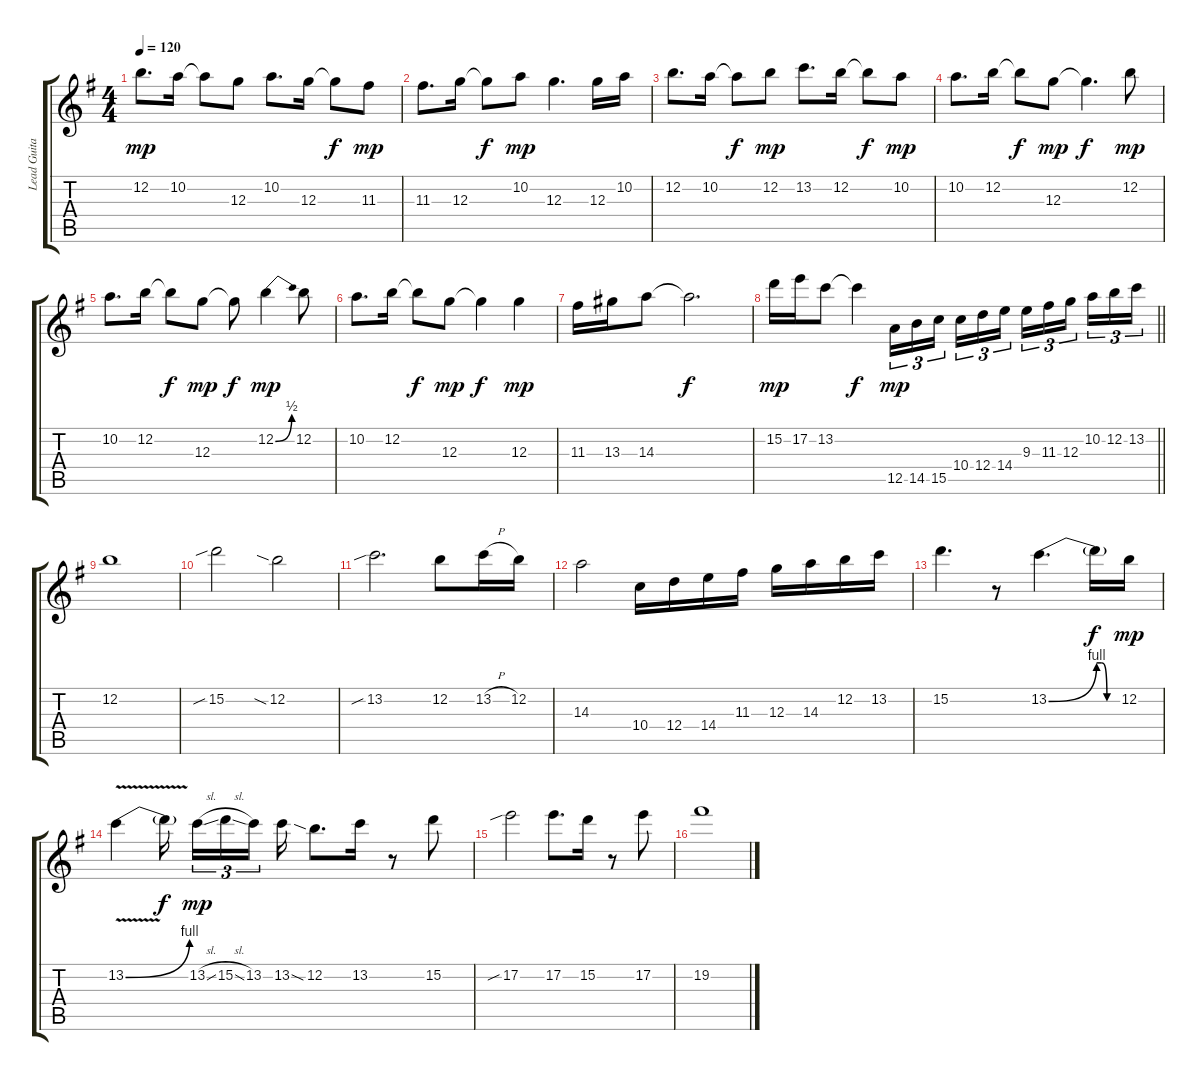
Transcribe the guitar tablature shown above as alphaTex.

\track ("Lead Guitar B" "Lead Guita") {instrument overdrivenguitar}
\staff {score tabs}
\tuning (E4 B3 G3 D3 A2 E2) {hide}
\ts (4 4)
\tempo 120
\clef g2
\ks eminor
12.2.8{d dy mp} 10.2.16 10.2{t}.8 12.3.8 10.2.8{d} 12.3.16 12.3{t}.8{dy f} 11.3.8{dy mp} |
11.3.8{d} 12.3.16 12.3{t}.8{dy f} 10.2.8{dy mp} 12.3.4{d} 12.3.16 10.2.16 |
12.2.8{d} 10.2.16 10.2{t}.8{dy f} 12.2.8{dy mp} 13.2.8{d} 12.2.16 12.2{t}.8{dy f} 10.2.8{dy mp} |
10.2.8{d} 12.2.16 12.2{t}.8{dy f} 12.3.8{dy mp} 12.3{t}.4{d dy f} 12.2.8{dy mp} |
10.2.8{d} 12.2.16 12.2{t}.8{dy f} 12.3.8{dy mp} 12.3{t}.8{dy f} 12.2{be (bend 0 0 60 2)}.4{dy mp} 12.2.8 |
10.2.8{d} 12.2.16 12.2{t}.8{dy f} 12.3.8{dy mp} 12.3{t}.4{dy f} 12.3.4{dy mp} |
11.3.16 13.3.16 14.3.8 14.3{t}.2{d dy f} |
\barLineRight lightlight
15.2.16{dy mp} 17.2.16 13.2.8 13.2{t}.4{dy f} 12.5.16{tu (3 2) dy mp} 14.5.16{tu (3 2)} 15.5.16{tu (3 2) beam splitsecondary} 10.4.16{tu (3 2)} 12.4.16{tu (3 2)} 14.4.16{tu (3 2)} 9.3.16{tu (3 2)} 11.3.16{tu (3 2)} 12.3.16{tu (3 2) beam splitsecondary} 10.2.16{tu (3 2)} 12.2.16{tu (3 2)} 13.2.16{tu (3 2)} |
\section ("" "")
12.2.1 |
15.2{sib}.2 12.2{sia}.2 |
13.2{sib}.2{d} 12.2.8 13.2{h}.16 12.2.16 |
14.3.2 10.4.16 12.4.16 14.4.16 11.3.16 12.3.16 14.3.16 12.2.16 13.2.16 |
15.2.4{d} r.8 13.2{be (bend 0 0 60 4)}.4{d} 13.2{be (custom 0 4 15 4 30 0 60 0) t}.16{dy f} 12.2.16{dy mp} |
13.2{be (bend 0 0 60 4) v}.4 13.2{t}.16{dy f beam splitsecondary} 13.2{sl}.16{tu (3 2) dy mp} 15.2{sl}.16{tu (3 2)} 13.2.16{tu (3 2) beam splitsecondary} 13.2.16 12.2{sia}.8{d} 13.2.16 r.8 15.2.8 |
17.2{sib}.2 17.2.8{d} 15.2.16 r.8 17.2.8 |
19.2.1{volume 0}
